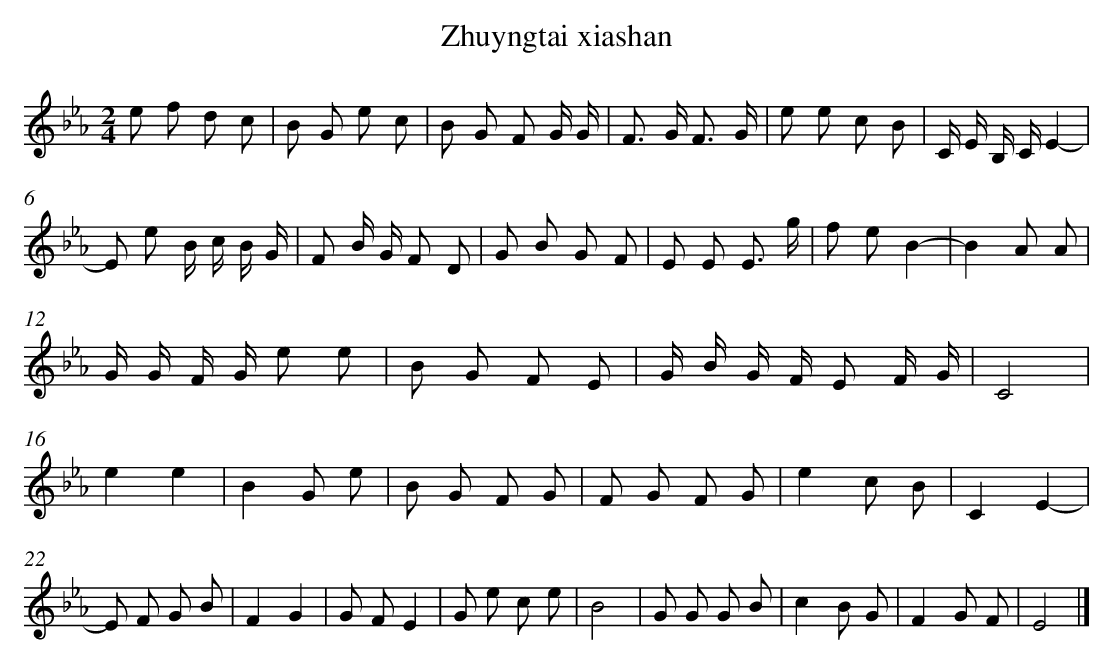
X:1
T: Zhuyngtai xiashan
L: 1/8
M: 2/4
K: Eb
e f d c [I:setbarnb 1]|
B G e c |
B G F G/ G/ |
F> G F3/ G/ |
e e c B |
C/ E/ B,/ C/E2- |
E e B/ c/ B/ G/ |
F B/ G/ F D |
G B G F |
E E E3/ g/ |
f eB2- |
B2A A |
G/ G/ F/ G/ e e |
B G F E |
G/ B/ G/ F/ E F/ G/ |
C4 |
e2e2 |
B2G e |
B G F G |
F G F G |
e2c B |
C2E2- |
E F G B |
F2G2 |
G FE2 |
G e c e |
B4 |
G G G B |
c2B G |
F2G F |
E4 |]
